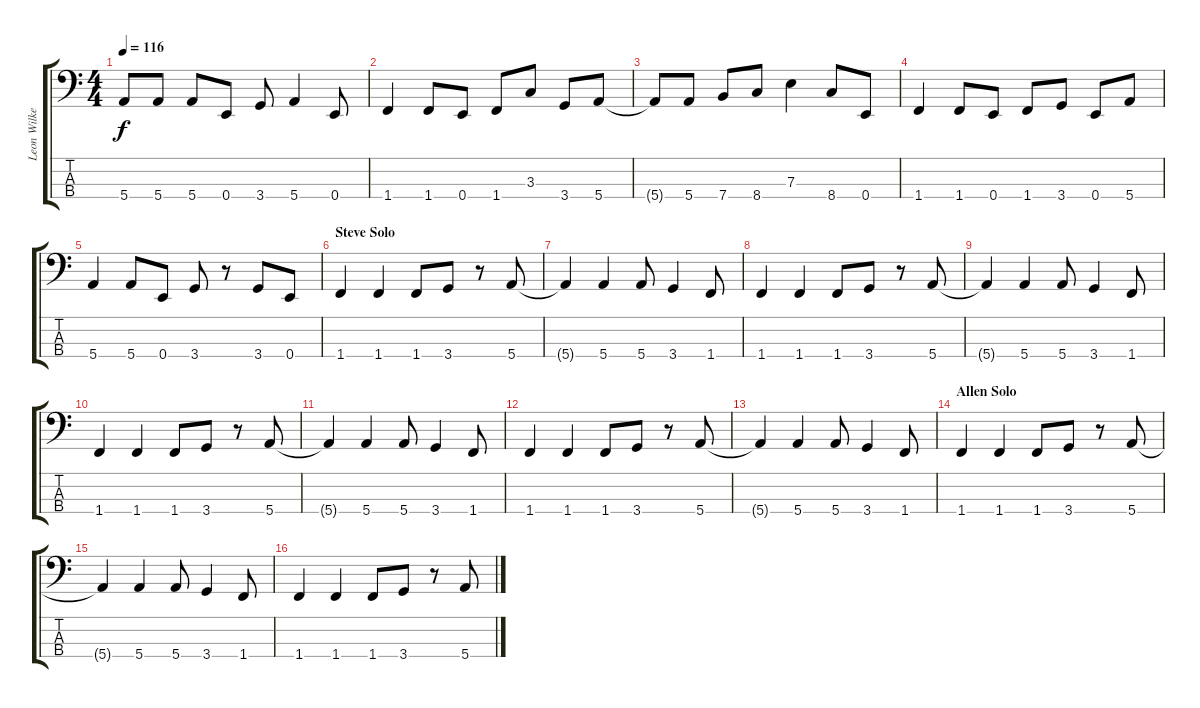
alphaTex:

\track ("Leon Wilkeson" "Leon Wilke") {instrument electricbasspick}
\staff {score tabs}
\tuning (G2 D2 A1 E1) {hide}
\ts (4 4)
\tempo 116
\clef f4
\ks c
5.4{t}.8{dy f} 5.4.8 5.4.8 0.4.8 3.4.8 5.4.4 0.4.8 |
1.4.4 1.4.8 0.4.8 1.4.8 3.3.8 3.4.8 5.4.8 |
5.4{t}.8 5.4.8 7.4.8 8.4.8 7.3.4 8.4.8 0.4.8 |
1.4.4 1.4.8 0.4.8 1.4.8 3.4.8 0.4.8 5.4.8 |
5.4.4 5.4.8 0.4.8 3.4.8 r.8 3.4.8 0.4.8 |
\section ("" "Steve Solo")
1.4.4 1.4.4 1.4.8 3.4.8 r.8 5.4.8 |
5.4{t}.4 5.4.4 5.4.8 3.4.4 1.4.8 |
1.4.4 1.4.4 1.4.8 3.4.8 r.8 5.4.8 |
5.4{t}.4 5.4.4 5.4.8 3.4.4 1.4.8 |
1.4.4 1.4.4 1.4.8 3.4.8 r.8 5.4.8 |
5.4{t}.4 5.4.4 5.4.8 3.4.4 1.4.8 |
1.4.4 1.4.4 1.4.8 3.4.8 r.8 5.4.8 |
5.4{t}.4 5.4.4 5.4.8 3.4.4 1.4.8 |
\section ("" "Allen Solo")
1.4.4 1.4.4 1.4.8 3.4.8 r.8 5.4.8 |
5.4{t}.4 5.4.4 5.4.8 3.4.4 1.4.8 |
1.4.4 1.4.4 1.4.8 3.4.8 r.8 5.4.8
